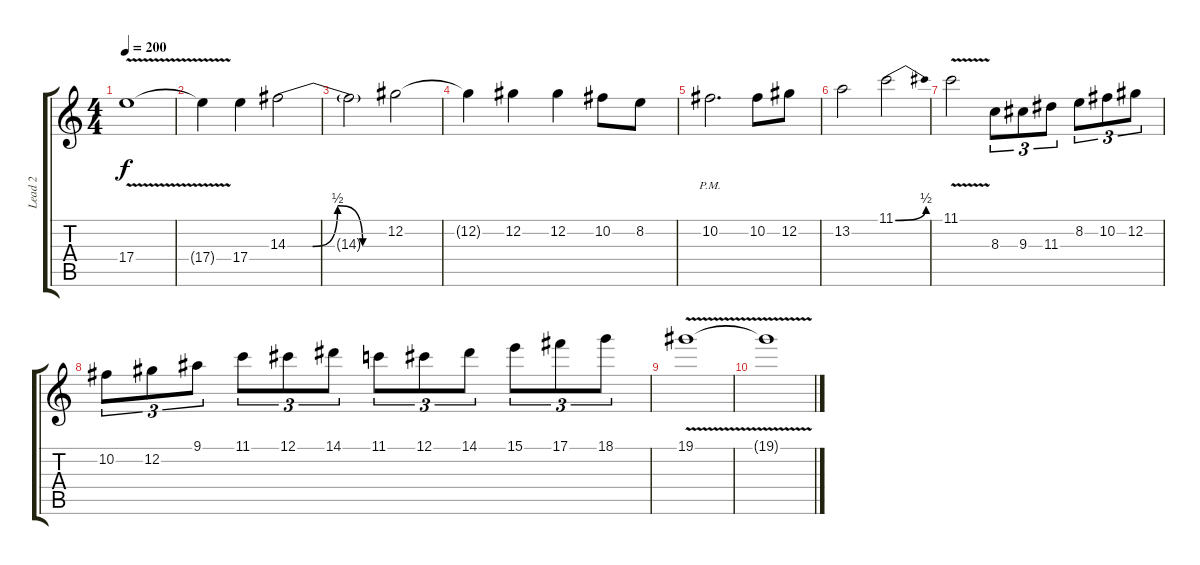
\track ("Lead 2 " "Lead 2 ") {instrument distortionguitar}
\staff {score tabs}
\tuning (Db4 Ab3 E3 B2 Gb2 Db2) {hide}
\ts (4 4)
\tempo 200
\clef g2
\ks c
17.4{v}.1{dy f} |
17.4{t}.4 17.4.4 14.3{be (custom 0 0 15 0 30 2 45 0 60 0)}.2 |
14.3{t}.2 12.2.2 |
12.2{t}.4 12.2.4 12.2.4 10.2.8 8.2.8 |
10.2{pm}.2{d} 10.2.8 12.2.8 |
13.2.2 11.1{be (bend 0 0 60 2)}.2 |
11.1{v}.2 8.3.8{tu (3 2)} 9.3.8{tu (3 2)} 11.3.8{tu (3 2)} 8.2.8{tu (3 2)} 10.2.8{tu (3 2)} 12.2.8{tu (3 2)} |
10.2.8{tu (3 2)} 12.2.8{tu (3 2)} 9.1.8{tu (3 2)} 11.1.8{tu (3 2)} 12.1.8{tu (3 2)} 14.1.8{tu (3 2)} 11.1.8{tu (3 2)} 12.1.8{tu (3 2)} 14.1.8{tu (3 2)} 15.1.8{tu (3 2)} 17.1.8{tu (3 2)} 18.1.8{tu (3 2)} |
19.1{v}.1 |
19.1{t}.1
